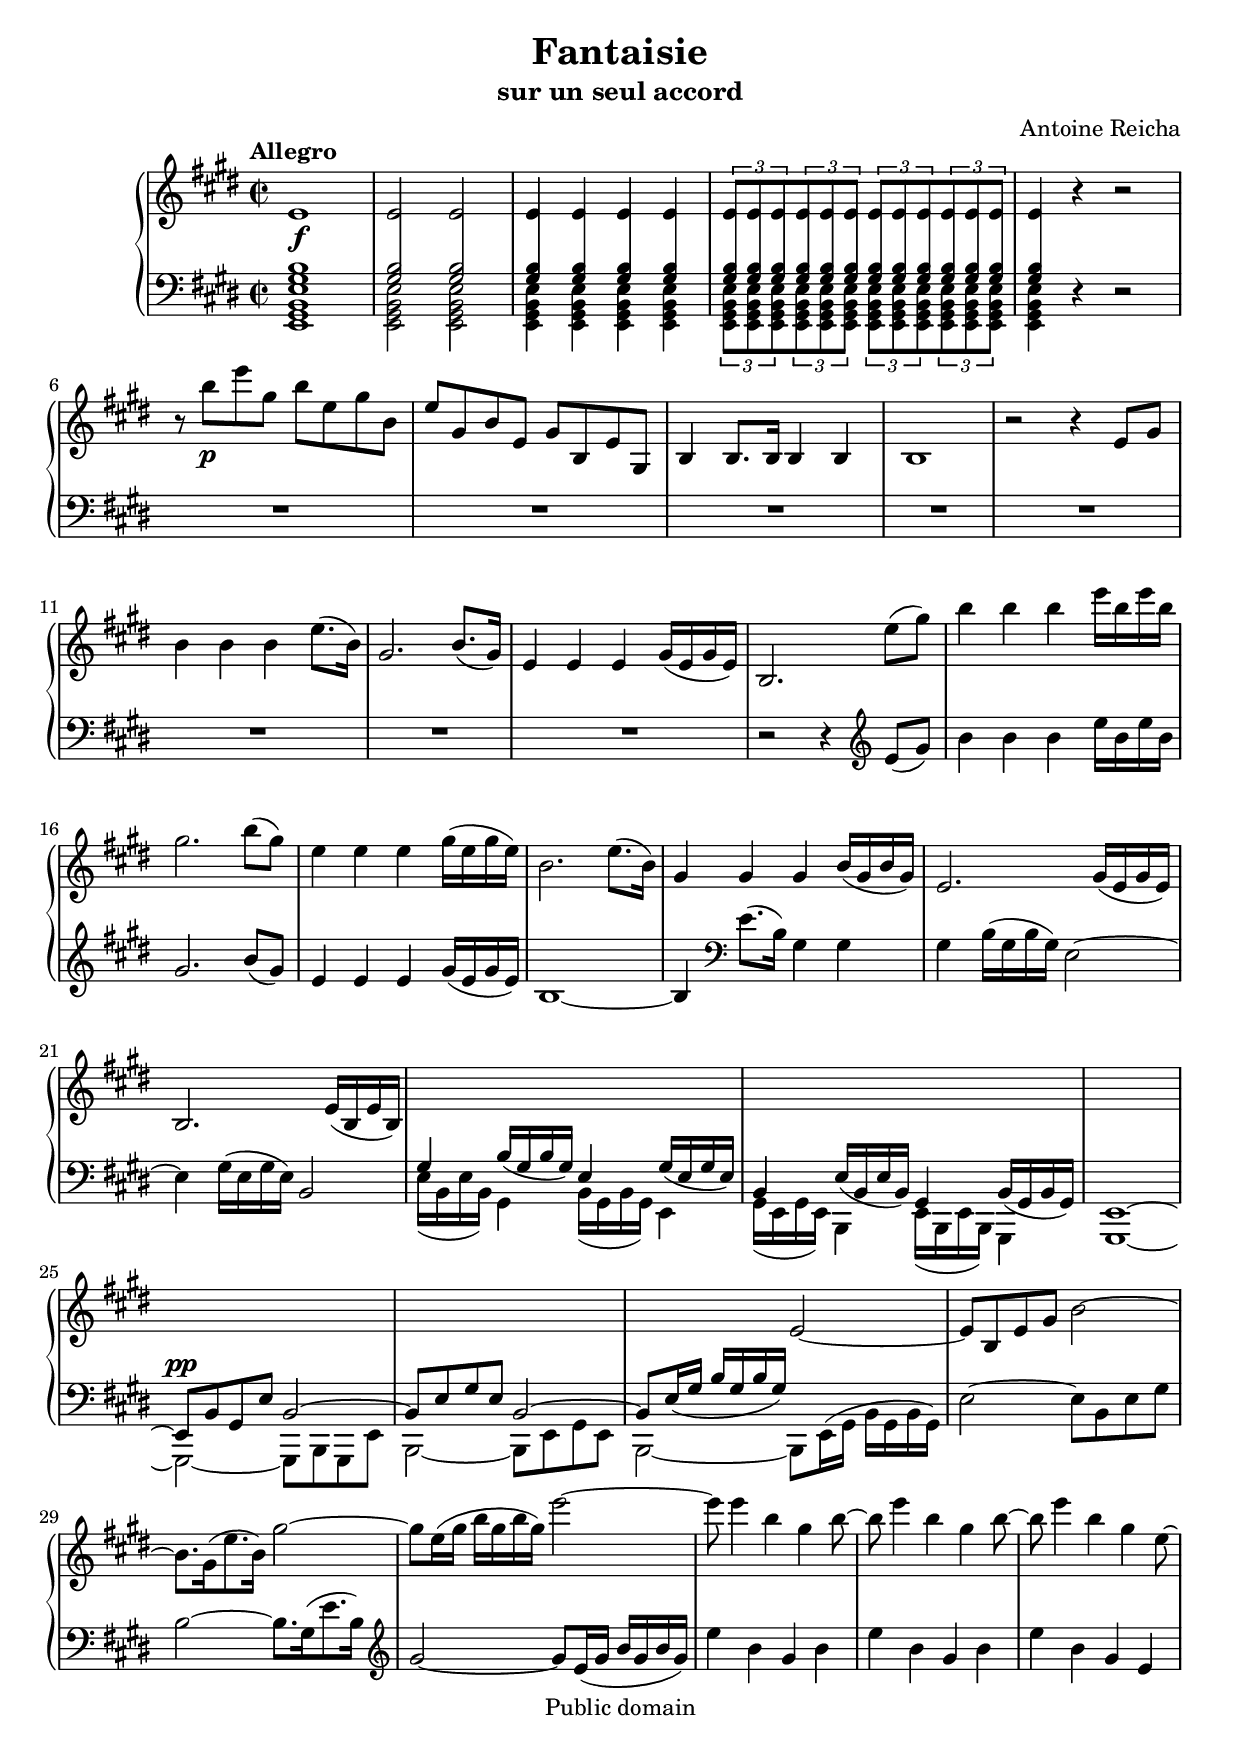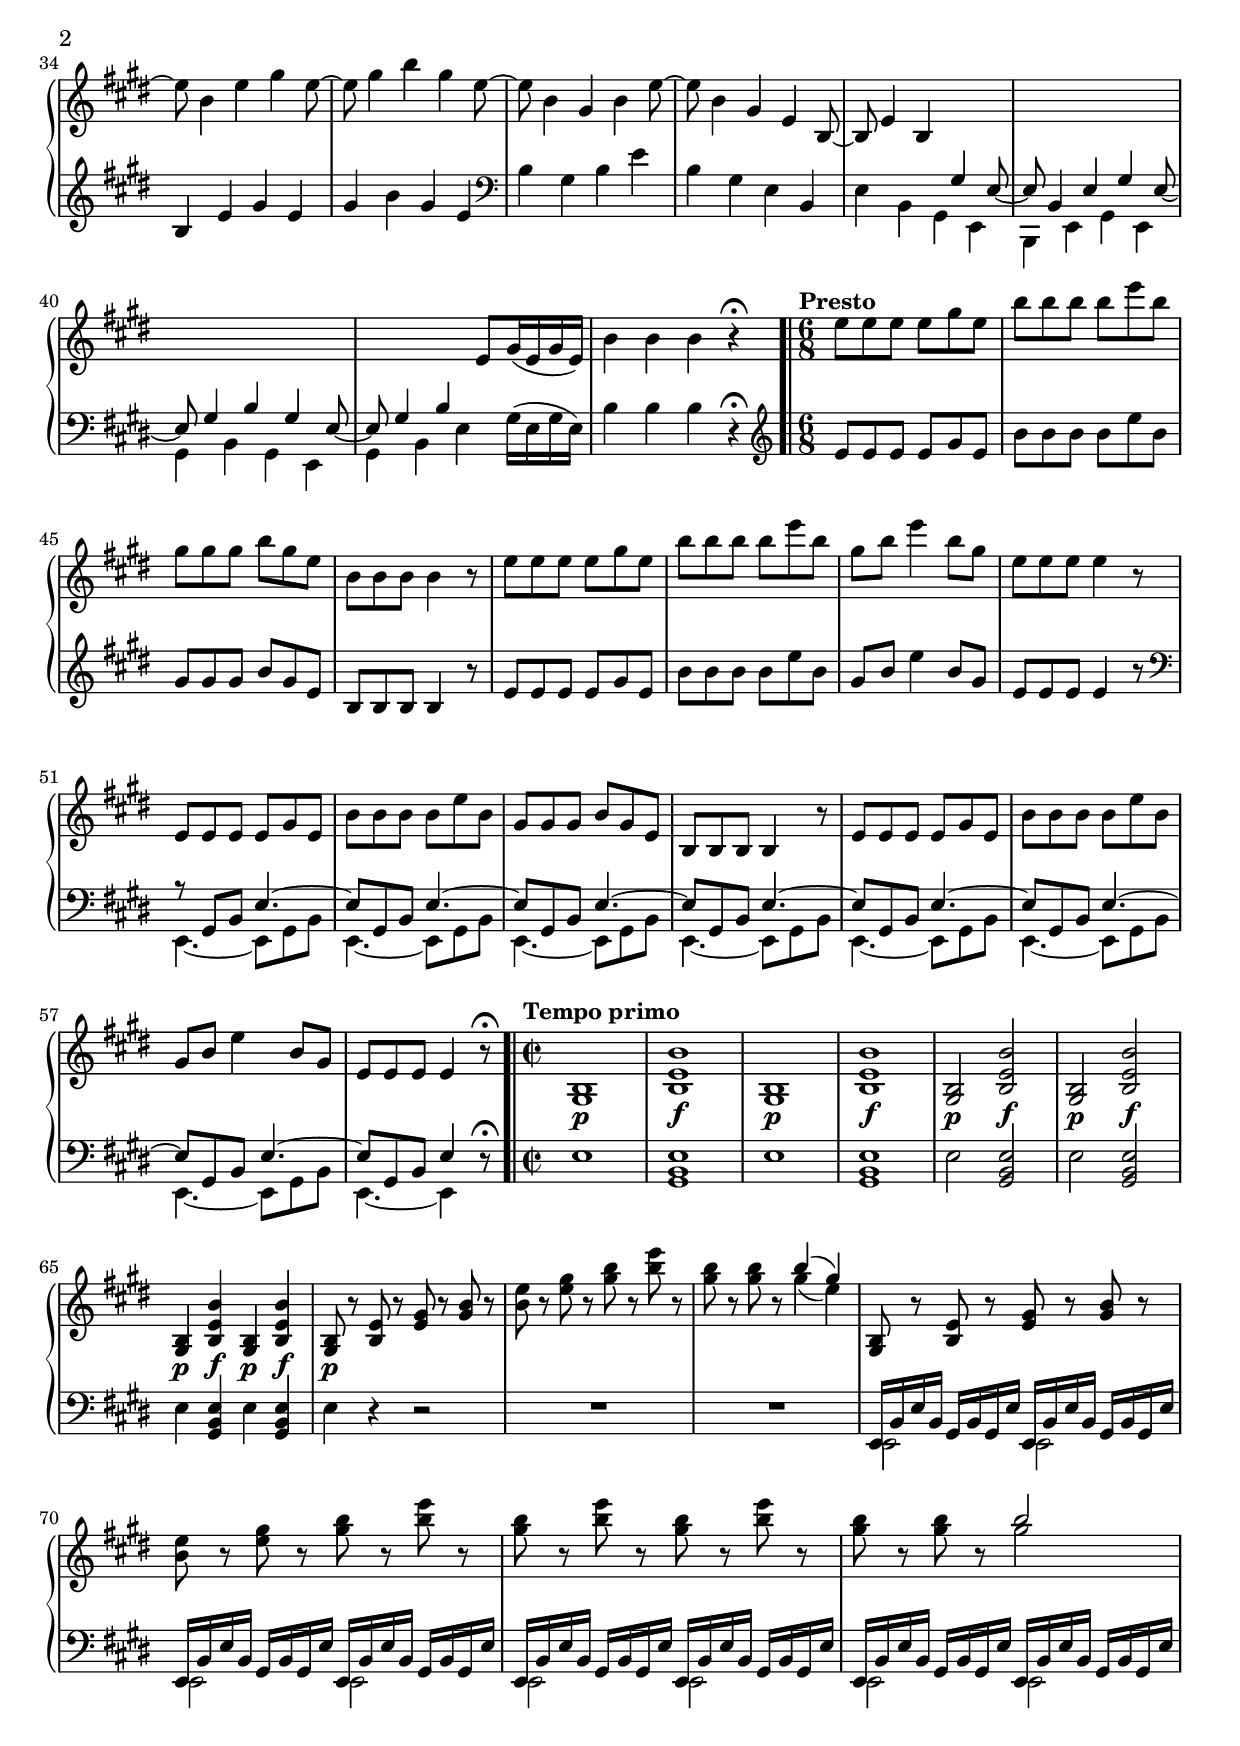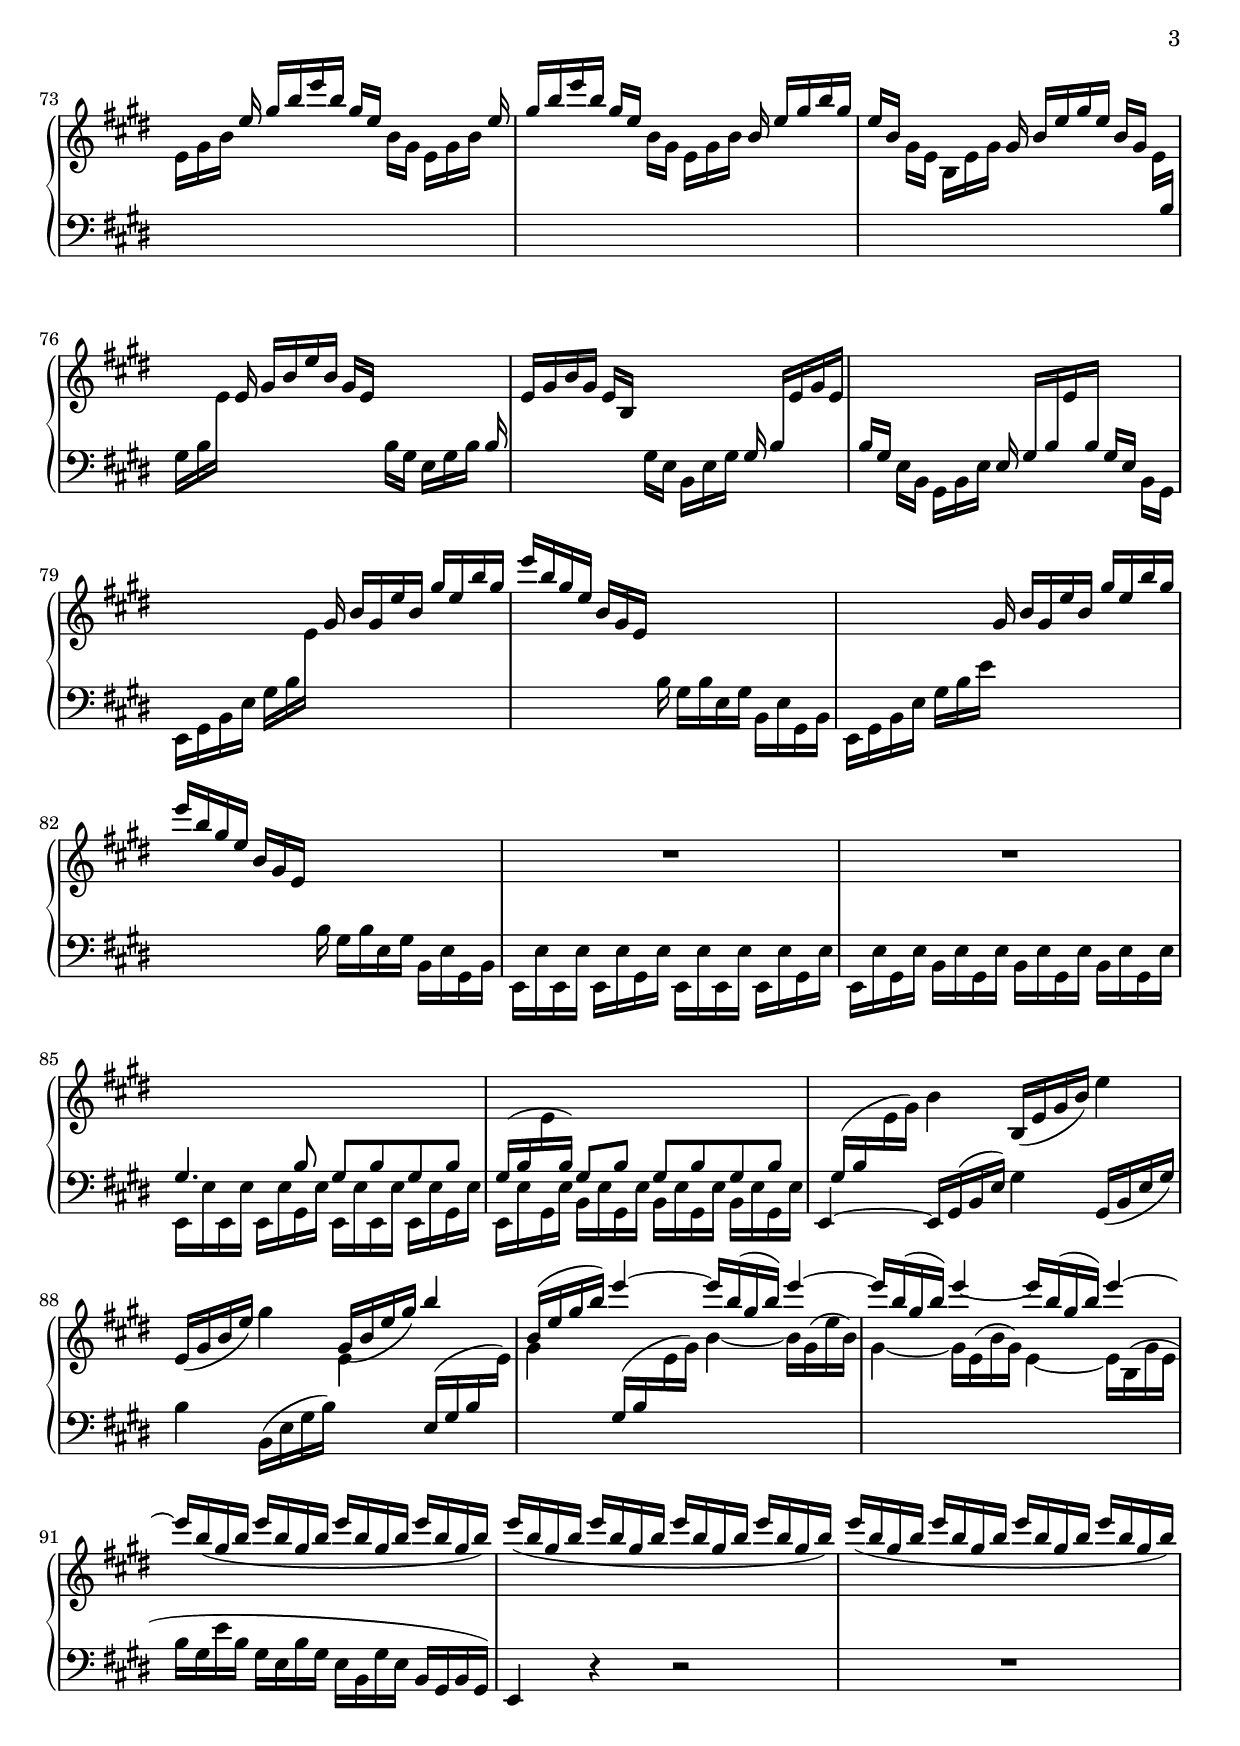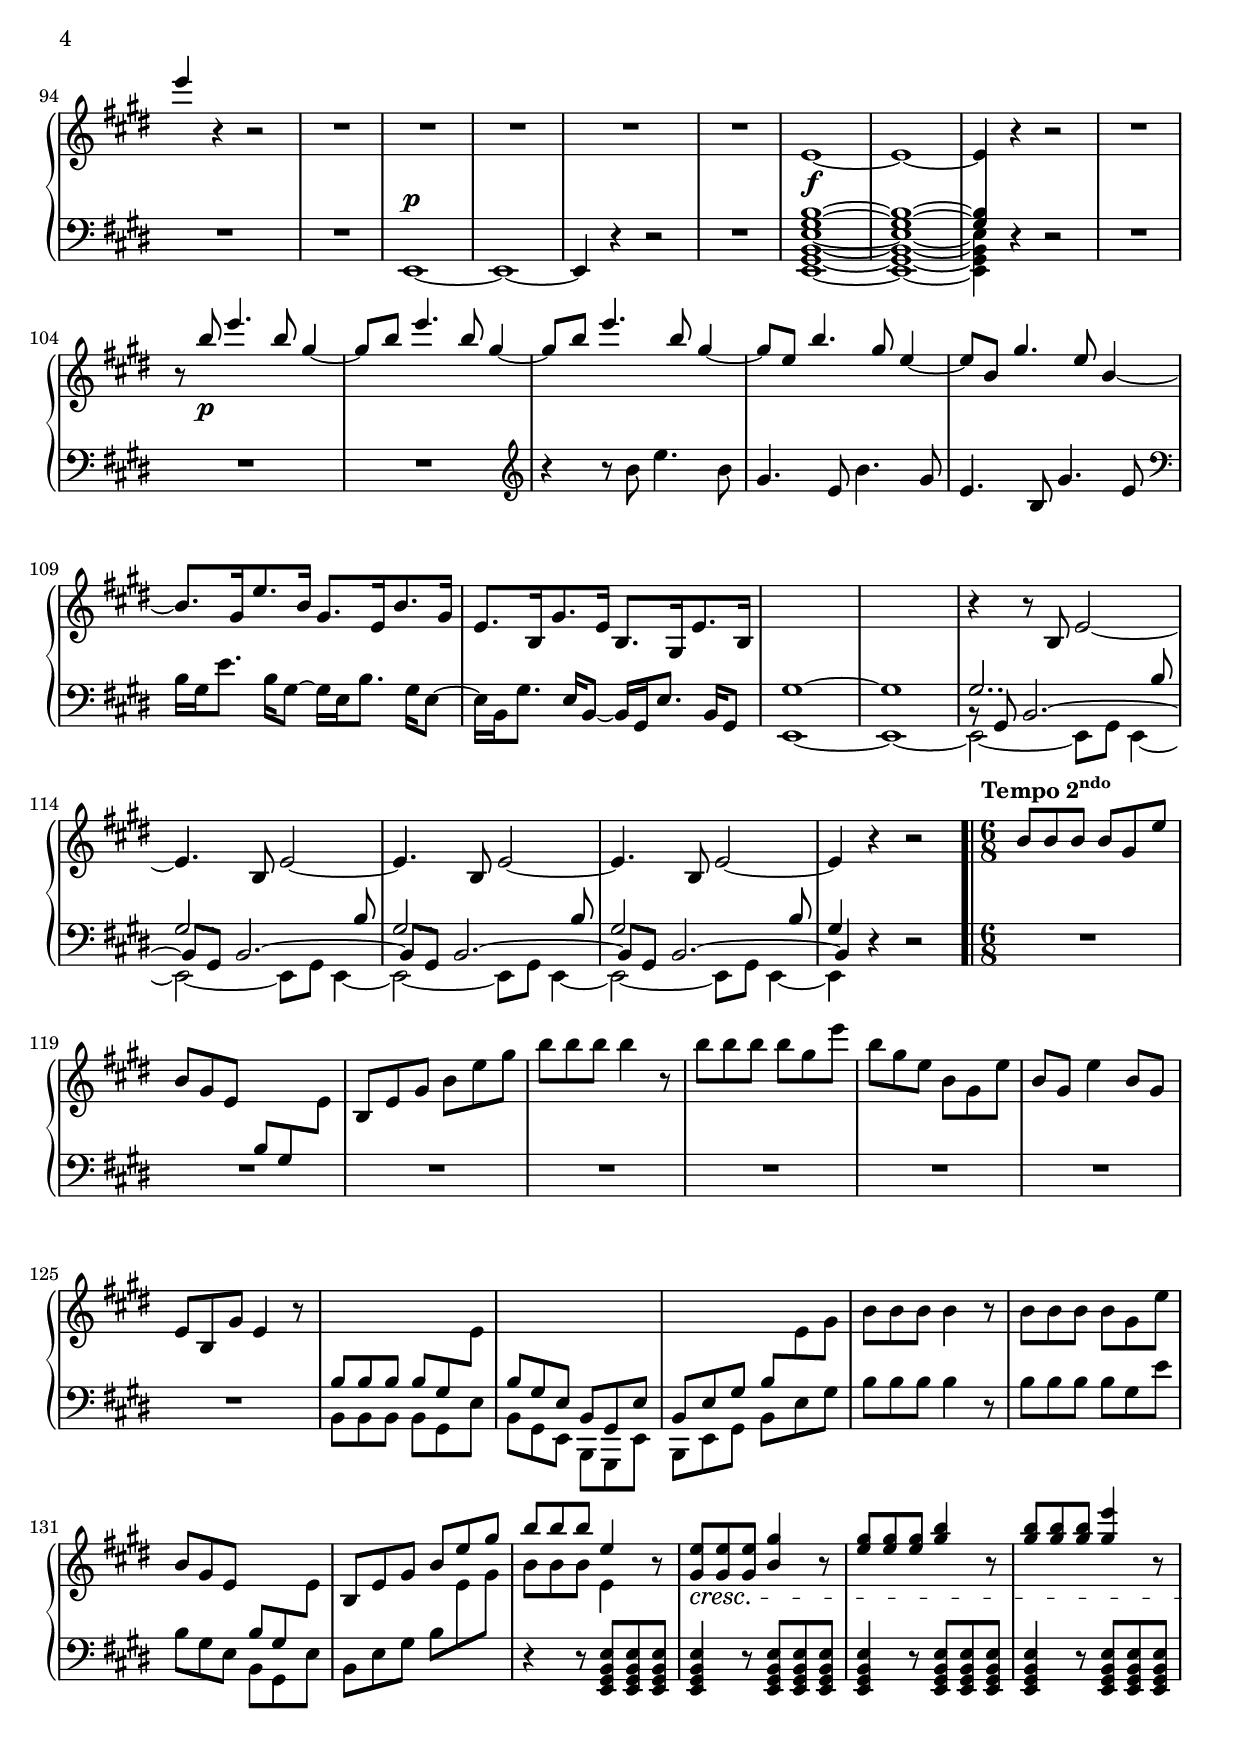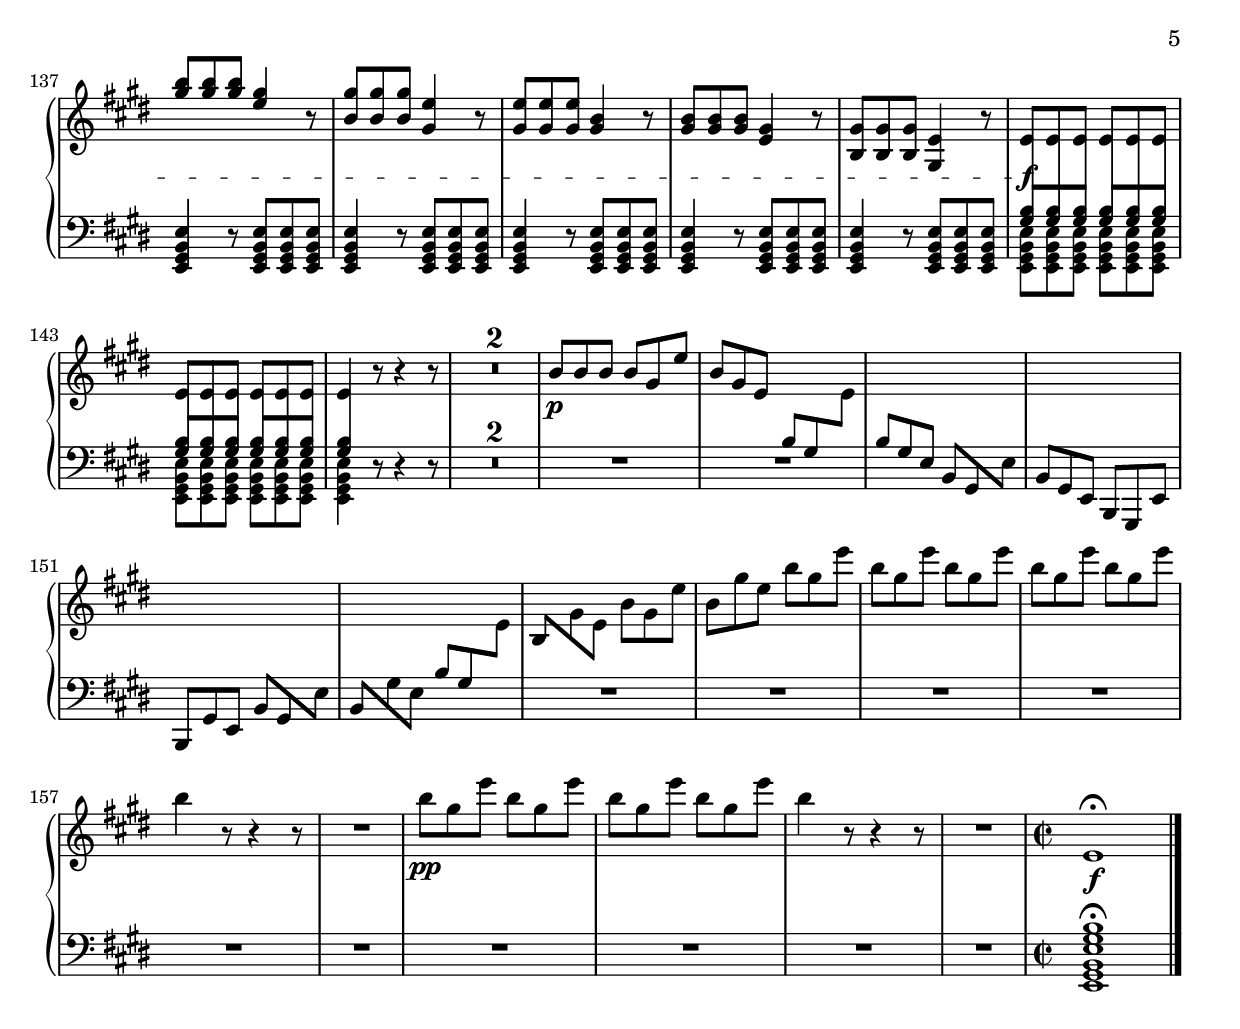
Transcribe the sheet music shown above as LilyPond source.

% From https://imslp.org/wiki/Practische_Beispiele_(Reicha%2C_Anton)

\language "italiano"
\version "2.18.2"

\header {
  title = "Fantaisie"
  subtitle = "sur un seul accord"
  composer = "Antoine Reicha"
  date = "1799-1802"
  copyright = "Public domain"
}

\pointAndClickOff

\score {

  \new PianoStaff <<
    \new Staff = "md" \relative do' {
      \tempo "Allegro"
      \time 2/2
      \key mi \major
      mi1\f mi2 mi mi4 mi mi mi
      \tuplet 3/2 4 {mi8 mi mi mi mi mi mi mi mi mi mi mi}
      mi4 r r2 |
      r8 si''\p mi sold, si mi, sold si, |
      mi sold, si mi, sold si, mi sold, |
      si4 si8. si16 si4 si | si1 |
      r2 r4 mi8 sold |
      si4 si si mi8.( si16) |
      sold2. si8.( sold16) |
      mi4 mi mi sold16( mi sold mi) |
      si2. mi'8( sold) |
      si4 si si mi16 si mi si |
      sold2. si8( sold) |
      mi4 mi mi sold16( mi sold mi) |
      si2. mi8.( si16) |
      sold4 sold sold si16( sold si sold) |
      mi2. sold16( mi sold mi) |
      si2. mi16( si mi si) |
      \change Staff = "mg" \stemUp
      sold4 si16( sold si sold) mi4 sold16( mi sold mi) |
      si4 mi16( si mi si) sold4 si16( sold si sold) |
      mi1^~ mi8^\pp si' sold mi' si2^~ |
      si8 mi sold mi si2^~ |
      si8 mi16( sold si[ sold si sold])
      \change Staff = md \stemNeutral
      mi'2~ mi8 si mi sold si2~ |
      si8. sold16( mi'8. si16) sold'2~ |
      sold8 mi16( sold si[ sold si sold]) mi'2~ |
      mi8 mi4 si sold si8~ |
      si mi4 si sold si8~ |
      si mi4 si sold mi8~ |
      mi si4 mi sold mi8~ |
      mi sold4 si sold mi8~ |
      mi si4 sold si mi8~ |
      mi si4 sold mi si8~ |
      si mi4 si
      \change Staff = "mg" \stemUp
      sold mi8~ |
      mi si4 mi sold mi8~ |
      mi sold4 si sold mi8~ |
      mi sold4 si
      \change Staff = md \stemNeutral
      mi8 sold16( mi sold mi) |
      si'4 si si r4\fermata \bar ".|"

      \time 6/8
      \tempo "Presto"
      mi8 mi mi mi sold mi |
      si' si si si mi si |
      sold sold sold si sold mi
      si si si si4 r8 |
      mi mi mi mi sold mi |
      si' si si si mi si |
      sold si mi4 si8 sold |
      mi mi mi mi4 r8 |
      mi, mi mi mi sold mi |
      si' si si si mi si |
      sold sold sold si sold mi |
      si si si si4 r8 |
      mi mi mi mi sold mi |
      si' si si si mi si |
      sold si mi4 si8 sold |
      mi mi mi mi4 r8\fermata \bar ".|"

      \time 2/2
      \tempo "Tempo primo"
      <sold, si>1\p <si mi si'>\f
      <sold si>\p <si mi si'>\f
      <sold si>2\p <si mi si'>\f
      <sold si>\p <si mi si'>\f
      <sold si>4\p <si mi si'>\f
      <sold si>\p <si mi si'>\f
      <sold si>8\p r <si mi> r <mi sold> r <sold si> r |
      <si mi> r <mi sold> r <sold si> r <si mi> r |
      <sold si> r <sold si> r << {si4( sold)}\\{sold( mi)}>> |
      <sold,, si>8 r <si mi> r <mi sold> r <sold si> r |
      <si mi> r <mi sold> r <sold si> r <si mi> r |
      <sold si> r <si mi> r <sold si> r <si mi> r |
      <sold si> r <sold si> r << si2 \\ sold >> |
      s1*10 R1*2
      \change Staff = "mg" \voiceThree
      sold,,4. si8 sold si sold si | \stemUp
      sold16^([ si \change Staff = "md" \stemDown mi
      \change Staff = "mg" \stemUp \voiceThree si)]
      sold8 si sold si sold si |
      sold16^( si \change Staff = "md" \oneVoice \stemNeutral mi sold)
      si4 si,16( mi sold si) mi4 |
      mi,16( sold si mi) sold4
      \stemUp sold,16( si mi sold) si4 |
      si,16^( mi sold si) mi4^~ mi16 si^( sold si) mi4^~ |
      mi16 si^( sold si) mi4~ mi16 si^( sold si) mi4^~ |
      mi16[ si( sold si]
      mi[ si sold si] mi[ si sold si] mi[ si sold si])
      mi[( si sold si] mi[ si sold si] mi[ si sold si] mi[ si sold si])
      mi[( si sold si] mi[ si sold si] mi[ si sold si] mi[ si sold si])
      mi4 r r2 R1*5
      mi,,1\f ~ mi~ mi4 r r2 R1
      r8 si''\p mi4. si8 sold4~ |
      sold8 si mi4. si8 sold4~ |
      sold8 si mi4. si8 sold4~ |
      sold8 mi si'4. sold8 mi4~ |
      mi8 si sold'4. mi8 si4~ |
      si8. sold16 mi'8. si16 sold8. mi16 si'8. sold16 |
      mi8. si16 sold'8. mi16 si8. sold16 mi'8. si16 |
      s1*2
      r4 r8 si mi2~ |
      mi4. si8 mi2~ |
      mi4. si8 mi2~ |
      mi4. si8 mi2~ |
      mi4 r r2 \bar ".|"

      \time 6/8
      \tempo \markup {Tempo \concat {2 \super ndo}}
      si'8 si si si sold mi'
      si sold mi
      \change Staff = "mg" \stemUp si sold
      \change Staff = "md" \stemDown mi' \stemNeutral
      si mi sold si mi sold si si si si4 r8 |
      si si si si sold mi' si sold mi si sold mi' |
      si sold mi'4 si8 sold mi si sold' mi4 r8 |
      \change Staff = "mg" \stemUp
      si si si si sold
      \change Staff = "md" \stemDown mi'
      \change Staff = "mg" \stemUp
      si sold mi si sold mi' |
      si mi sold si
      \change Staff = "md" \stemDown mi sold |
      \stemNeutral si si si si4 r8 |
      si si si si sold mi' |
      si sold mi
      \change Staff = "mg" \stemUp si sold
      \change Staff = "md" \stemDown mi'
      \stemUp si mi sold si mi sold
      << {si si si mi,4} \\ {si8 si si mi,4} >> r8 |
      <sold mi'>\cresc q q <si sold'>4 r8 |
      <mi sold> q q <sold si>4 r8 |
      q q q <sold mi'>4 r8 |
      <sold si> q q <mi sold>4 r8 |
      <si sold'> q q <sold mi'>4 r8 |
      q q q <sold si>4 r8 |
      q q q <mi sold>4 r8 |
      <si sold'> q q <sold mi'>4 r8 |
      mi'\f mi mi mi mi mi mi mi mi mi mi mi |
      mi4 r8 r4 r8 |
      \compressFullBarRests R2.*2
      si'8\p si si si sold mi' si sold mi
      \change Staff = "mg" \stemUp si sold
      \change Staff = "md" \stemDown mi'
      \change Staff = "mg" \stemUp si sold mi si sold
      \stemDown mi' \stemUp si sold mi
      si sold mi' si sold' mi si' sold \stemDown mi' |
      \stemUp si \stemDown sold' mi
      \stemUp si' sold \change Staff = "md" \stemDown mi' |
      \stemUp si \stemDown sold' mi \stemNeutral si' sold mi' |
      si sold' mi si' sold mi' |
      si sold mi' si sold mi' si sold mi' si sold mi' |
      si4 r8 r4 r8 R2.
      si8\pp sold mi' si sold mi' si sold mi' si sold mi' |
      si4 r8 r4 r8 R2.
      \time 2/2
      mi,,1\f \fermata \bar "|."
    }
    \new Staff = "mg" \relative do' {
      \clef bass
      \key mi \major
      <<
        \crossStaff {
          <sold si>1 q2 q q4 q q q
          \autoBeamOff
          q8*2/3 q q q q q q q q q q q
          \autoBeamOn
          q4
        } \\ {
          <mi, sold si mi>1 q2 q q4 q q q
          \tuplet 3/2 4 {q8 q q q q q q q q q q q}
          q4
        }
      >> r r2 |
      R1*8
      r2 r4 \clef treble mi''8( sold) |
      si4 si si mi16 si mi si |
      sold2. si8( sold) |
      mi4 mi mi sold16( mi sold mi) |
      si1~ si4 \clef bass mi8.( si16) sold4 sold |
      sold4 si16( sold si sold) mi2~ |
      mi4 sold16( mi sold mi) si2 | \stemDown
      mi16_( si mi si) sold4 si16_( sold si sold) mi4 |
      sold16_( mi sold mi) si4 mi16_( si mi si) sold4 |
      sold1_~ sold2_~ sold8 si sold mi' |
      si2_~ si8 mi sold mi |
      si2_~ si8 mi16( sold si[ sold si sold]) |
      \stemNeutral mi'2~ mi8 si mi sold |
      si2~ si8. sold16( mi'8. si16) |
      \clef treble sold'2~ sold8 mi16( sold si[ sold si sold]) |
      mi'4 si sold si mi si sold si mi si sold mi |
      si mi sold mi sold si sold mi \clef bass |
      si sold si mi si sold mi si | \stemDown
      mi si sold mi si mi sold mi sold si sold mi |
      sold si mi \stemNeutral sold16( mi sold mi) |
      si'4 si si r\fermata |

      \clef treble
      mi8 mi mi mi sold mi |
      si' si si si mi si |
      sold sold sold si sold mi |
      si si si si4 r8 |
      mi mi mi mi sold mi |
      si' si si si mi si |
      sold si mi4 si8 sold |
      mi mi mi mi4 r8 |
      \clef bass
      << {
        r sold,, si mi4.~
        mi8 sold, si mi4.~
        mi8 sold, si mi4.~
        mi8 sold, si mi4.~
        mi8 sold, si mi4.~
        mi8 sold, si mi4.~
        mi8 sold, si mi4.~
        mi8 sold, si mi4
      } \\ {
        mi,4.~ mi8 sold si
        mi,4.~ mi8 sold si
        mi,4.~ mi8 sold si
        mi,4.~ mi8 sold si
        mi,4.~ mi8 sold si
        mi,4.~ mi8 sold si
        mi,4.~ mi8 sold si
        mi,4.~ mi4
      } >> r8 \fermata

      mi'1 <sold, si mi> mi' <sold, si mi>
      mi'2 <sold, si mi> mi' <sold, si mi>
      mi'4 <sold, si mi> mi' <sold, si mi>
      mi'4 r r2 | R1*2
      << {
        mi,16[ si' mi si] sold[ si sold mi']
        mi,[ si' mi si] sold[ si sold mi']
        mi,[ si' mi si] sold[ si sold mi']
        mi,[ si' mi si] sold[ si sold mi']
        mi,[ si' mi si] sold[ si sold mi']
        mi,[ si' mi si] sold[ si sold mi']
        mi,[ si' mi si] sold[ si sold mi']
        mi,[ si' mi si] sold[ si sold mi']
      } \\ {
        mi,2 mi mi mi mi mi mi mi
      } >>
      \change Staff = "md"
      mi''16_[ sold si] \stemUp mi
      sold[ si mi si] sold[ mi] \stemDown
      si[ sold] mi[ sold si] \stemUp mi |
      sold[ si mi si] sold[ mi] \stemDown
      si[ sold] mi[ sold si] \stemUp si
      mi[ sold si sold] |
      mi[ si] \stemDown sold[ mi]
      si[ mi sold] \stemUp sold
      si[ mi sold mi] si[ sold] \stemDown
      mi[ \change Staff = "mg" \stemUp si] |
      \stemDown sold[ si \change Staff = "md" mi]
      \stemUp mi sold[ si mi si] sold[ mi]
      \change Staff = "mg" \stemDown si[ sold]
      mi[ sold si] \stemUp si |
      \change Staff = "md"
      mi[ sold si sold] mi[ si]
      \change Staff = "mg"
      \stemDown sold[ mi] si[ mi sold] \stemUp sold
      si[ \change Staff = "md" mi sold mi] |
      \change Staff = "mg"
      si[ sold] \stemDown mi[ si]
      sold[ si mi] \stemUp mi sold[ si
      \change Staff = "md" mi \change Staff = "mg" si]
      sold[ mi] \stemDown si[ sold] |
      mi[ sold si mi] sold[ si \change Staff = "md" mi]
      \stemUp sold si[ sold mi' si] sold'[ mi si' sold] |
      mi'[ si sold mi] si[ sold mi] \change Staff = "mg"
      \stemDown si sold[ si mi, sold] si,[ mi sold, si] |
      mi,[ sold si mi] sold[ si mi]
      \change Staff = "md" \stemUp sold si[ sold mi' si]
      sold'[ mi si' sold] |
      mi'[ si sold mi] si[ sold mi] \change Staff = "mg"
      \stemDown si sold[ si mi, sold] si,[ mi sold, si] |
      mi,[ mi' mi, mi']
      mi,[ mi' sold, mi']
      mi,[ mi' mi, mi']
      mi,[ mi' sold, mi'] |
      mi,[ mi' sold, mi']
      si[ mi sold, mi']
      si[ mi sold, mi']
      si[ mi sold, mi'] |
      mi,[ mi' mi, mi']
      mi,[ mi' sold, mi']
      mi,[ mi' mi, mi']
      mi,[ mi' sold, mi'] |
      mi,[ mi' sold, mi']
      si[ mi sold, mi']
      si[ mi sold, mi']
      si[ mi sold, mi'] |
      \voiceOne \stemUp mi,4~ mi16 sold( si mi) \oneVoice \stemNeutral
      sold4 sold,16( si mi sold) |
      si4 si,16( mi sold si) \change Staff = "md" \stemDown
      mi4 \change Staff = "mg" \stemUp mi,16( sold si
      \change Staff = "md" \stemDown mi) |
      sold4 \change Staff = "mg" \stemUp sold,16( si
      \change Staff = "md" \stemDown mi sold) si4_~
      si16 sold( mi' si) |
      sold4_~ sold16 mi( si' sold) mi4_~ mi16 si( sold' mi |
      \change Staff = "mg" \stemNeutral
      si[ sold mi' si] sold[ mi si' sold]
      mi[ si sold' mi] si[ sold si sold])
      mi4 r r2 R1*3
      mi1^\p ~ mi~ mi4 r r2 R1
      <<
        \crossStaff {<sold' si>1~ q~ q4}
        \\ {<mi, sold si mi>1~ q~ q4}
      >> r4 r2 R1*3 \clef treble
      r4 r8 si''' mi4. si8 |
      sold4. mi8 si'4. sold8 |
      mi4. si8 sold'4. mi8 | \clef bass
      si16[ sold mi'8.] si16[ sold8]~
      sold16[ mi si'8.] sold16[ mi8]~ |
      mi16[ si sold'8.] mi16[ si8]~
      si16[ sold mi'8.] si16[ sold8] |
      << { \voiceOne
        sold'1^~ sold
        sold2.. si8 sold2.. si8 sold2.. si8 sold2.. si8 sold4
      } \\ { \voiceTwo
        mi,1_~ mi_~
        mi2_~ mi8 sold mi4_~
        mi2_~ mi8 sold mi4_~
        mi2_~ mi8 sold mi4_~
        mi2_~ mi8 sold mi4_~
        mi
      } \\ { \voiceThree
        s1*2
        si'8\rest sold si2.^~
        si8 sold si2.^~
        si8 sold si2.^~
        si8 sold si2.^~
        si4
      } >> r4 r2

      \compressFullBarRests R2.*8
      \stemDown si8 si si si sold mi'
      si sold mi si sold mi' si mi sold si mi sold |
      si si si si4 r8 |
      si si si si sold mi' si sold mi si sold mi'
      si mi sold si \change Staff = "md" mi sold |
      \change Staff = "mg"
      \oneVoice \stemNeutral r4 r8 <mi,, sold si mi>8 q q
      q4 r8 q q q |
      q4 r8 q q q |
      q4 r8 q q q |
      q4 r8 q q q |
      q4 r8 q q q |
      q4 r8 q q q |
      q4 r8 q q q |
      q4 r8 q q q |
      << \crossStaff {<sold' si> q q q q q q q q q q q q4}
        \\ {<mi, sold si mi>8 q q q q q q q q q q q q4}
      >> r8 r4 r8
      \compressFullBarRests R2.*4 s2.*4 R2.*10
      <mi sold si mi sold si>1\fermata
    }
  >>

  \layout {
    \context {
      \PianoStaff
      \consists #Span_stem_engraver
    }
  }

  \midi {}
}
